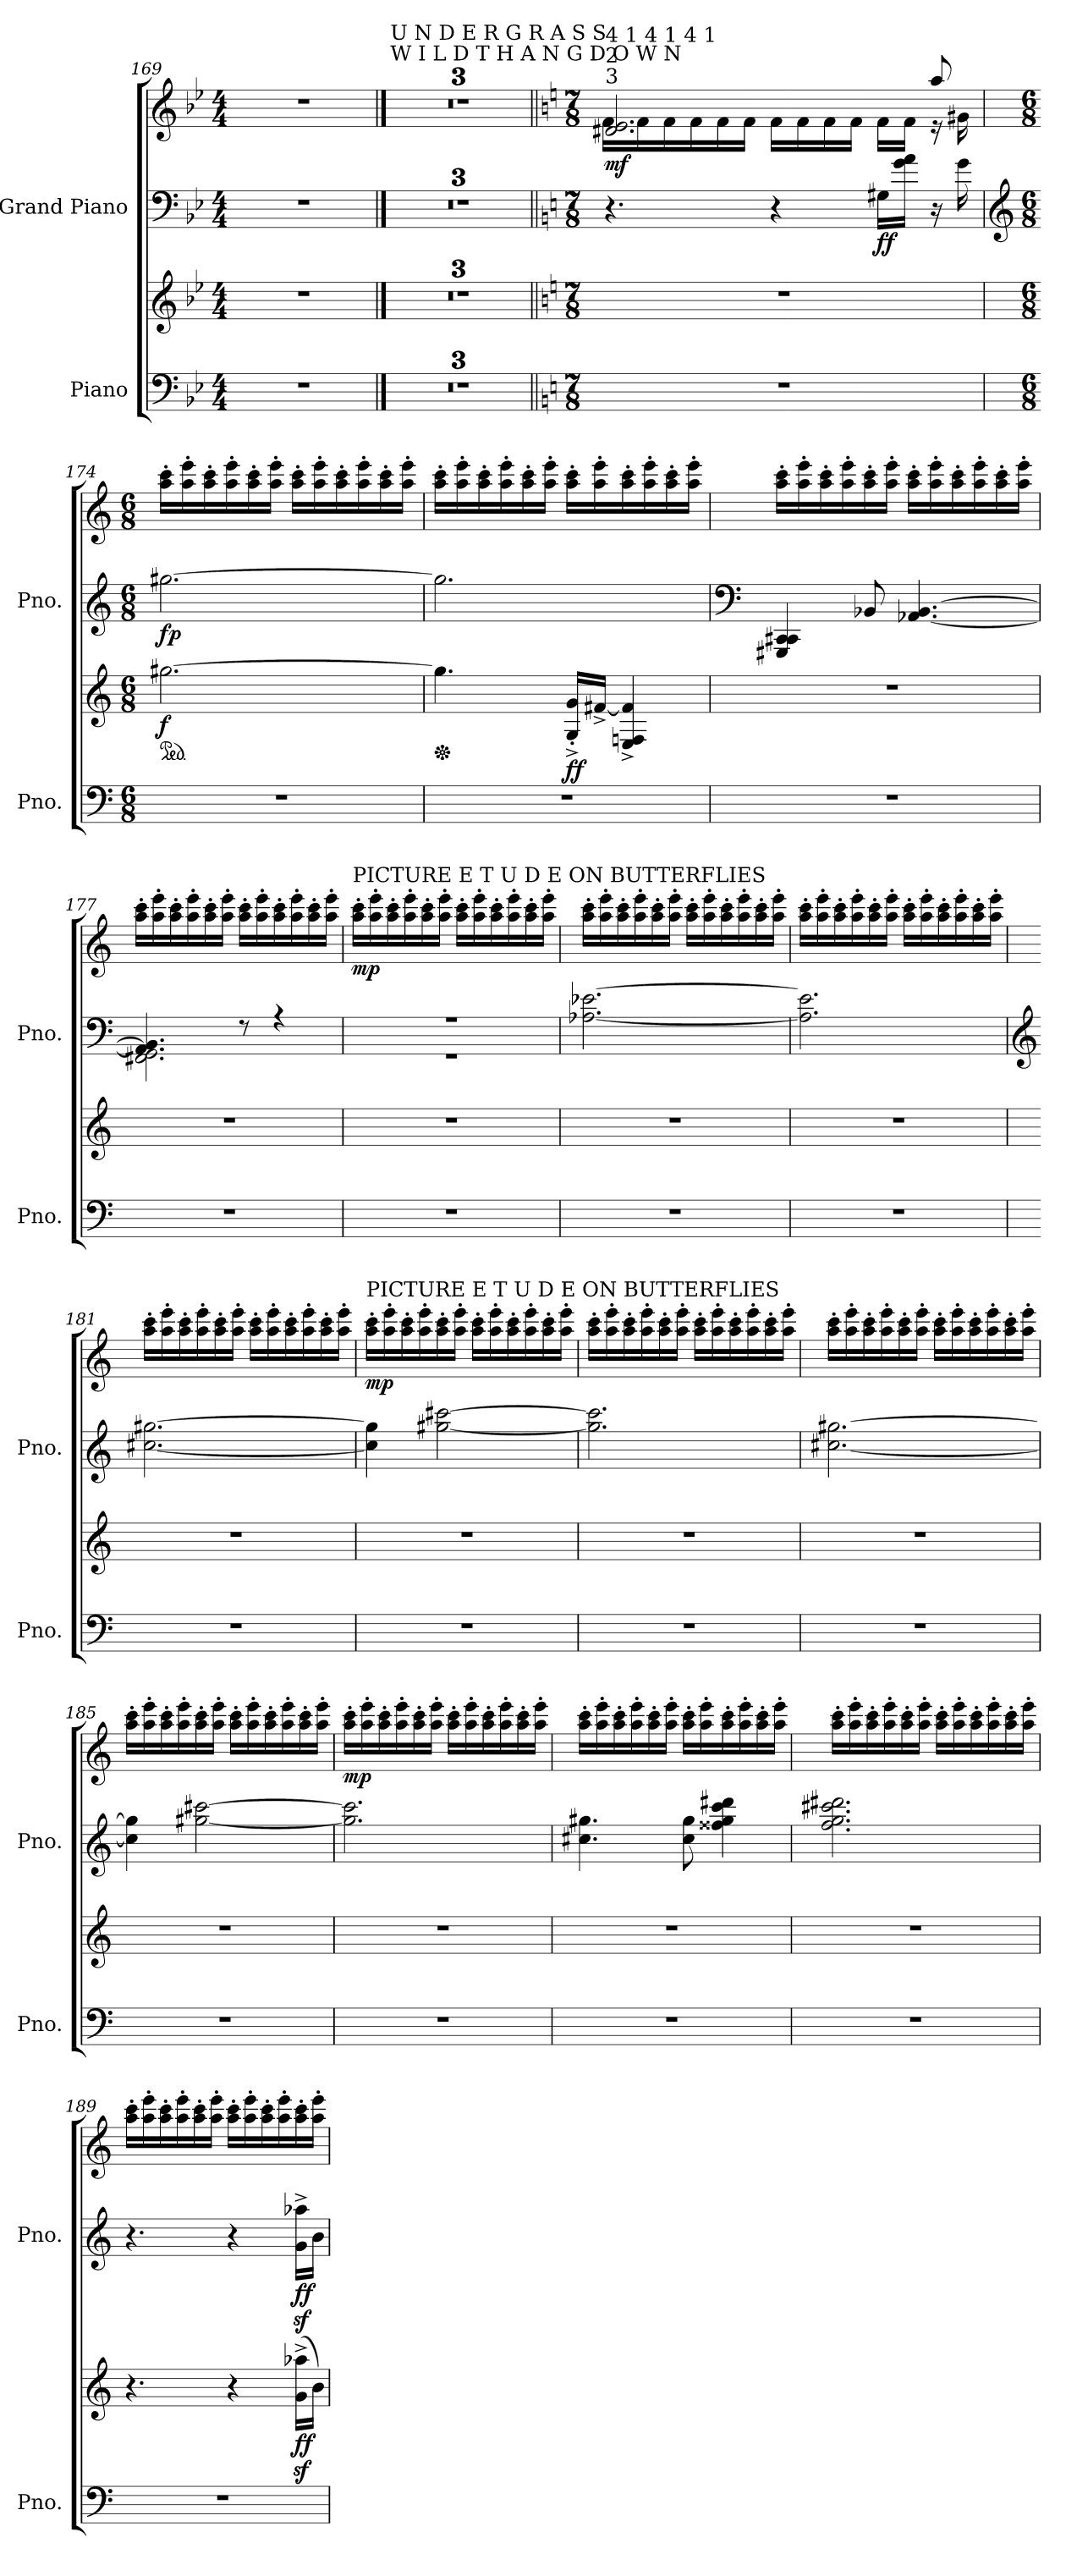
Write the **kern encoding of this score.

**kern	**kern	**dynam	**kern	**kern	**dynam
*part2	*part2	*part2	*part1	*part1	*part1
*staff4	*staff3	*staff3/4	*staff2	*staff1	*staff1/2
*I"Piano	*	*	*I"Grand Piano	*	*
*I'Pno.	*	*	*I'Pno.	*	*
*clefF4	*clefG2	*	*clefF4	*clefG2	*
*k[b-e-]	*k[b-e-]	*	*k[b-e-]	*k[b-e-]	*
*M4/4	*M4/4	*	*M4/4	*M4/4	*
=169	=169	=169	=169	=169	=169
1r	1r	.	1r	1r	.
==170	==170	==170	==170	==170	==170
!	!	!	!	!LO:TX:a:t=W I L D  T H A N G  D O W N	!
!	!	!	!	!LO:TX:a:t=U N D E R  G R A S S	!
1r	1r	.	1r	1r	.
=171	=171	=171	=171	=171	=171
1r	1r	.	1r	1r	.
=172	=172	=172	=172	=172	=172
1r	1r	.	1r	1r	.
!!LO:LB:g=z
=173||	=173||	=173||	=173||	=173||	=173||
*k[]	*k[]	*	*k[]	*k[]	*
*M7/8	*M7/8	*	*M7/8	*M7/8	*
*	*	*	*	*^	*
!	!	!	!	!LO:TX:a:t=3	!	!
!	!	!	!	!LO:TX:a:t=2	!	!
!	!	!	!	!LO:TX:a:t=4 1         4    1   4    1	!	!
!	!	!	!	!	!	!LO:DY:b
2..r	2..r	.	4.r	2.d#X/ 2.e/	16f\LL	mf
.	.	.	.	.	16f\	.
.	.	.	.	.	16f\	.
.	.	.	.	.	16f\	.
.	.	.	.	.	16f\	.
.	.	.	.	.	16f\JJ	.
.	.	.	4r	.	16f\LL	.
.	.	.	.	.	16f\	.
.	.	.	.	.	16f\	.
.	.	.	.	.	16f\JJ	.
!	!	!	!	!	!	!LO:DY:b=2
.	.	.	16G#X\LL	.	16f\LL	ff
.	.	.	16g\ 16a\JJ	.	16f\JJ	.
.	.	.	16r	8aa/	16r	.
.	.	.	16g\	.	16g#X\	.
*	*	*	*	*v	*v	*
=174	=174	=174	=174	=174	=174
*	*	*	*clefG2	*	*
*M6/8	*M6/8	*	*M6/8	*M6/8	*
*	*ped	*	*	*	*
*	*	*	*	*MM150	*
*	*	*	*	*^	*
!	!	!	!	!LO:TX:a:t=PICTURE  E T U D E   ON  BUTTERFLIES	!	!
!	!	!	!	!LO:TX:a:t=only  a   sketch  to   wet   my  imaginative    C  R  E  A  T  I  V  E     J  U  I  C  E   S	!	!
!	!	!LO:DY:b	!	!	!	!LO:DY:b=2
!	!	!	!	!	!	!LO:DY:n=1:b
*	*	*	*	*v	*v	*
2.r	[2.gg#X\	f	[2.gg#X\	16aa\' 16ccc\'LL	f p
.	.	.	.	16aa\' 16eee\'	.
.	.	.	.	16aa\' 16ccc\'	.
.	.	.	.	16aa\' 16eee\'	.
.	.	.	.	16aa\' 16ccc\'	.
.	.	.	.	16aa\' 16eee\'JJ	.
.	.	.	.	16aa\' 16ccc\'LL	.
.	.	.	.	16aa\' 16eee\'	.
.	.	.	.	16aa\' 16ccc\'	.
.	.	.	.	16aa\' 16eee\'	.
.	.	.	.	16aa\' 16ccc\'	.
.	.	.	.	16aa\' 16eee\'JJ	.
!!LO:PB:g=z
=175	=175	=175	=175	=175	=175
*	*Xped	*	*	*	*
2.r	4.gg#\]	.	2.gg#\]	16aa\' 16ccc\'LL	.
.	.	.	.	16aa\' 16eee\'	.
.	.	.	.	16aa\' 16ccc\'	.
.	.	.	.	16aa\' 16eee\'	.
.	.	.	.	16aa\' 16ccc\'	.
.	.	.	.	16aa\' 16eee\'JJ	.
!	!	!LO:DY:b	!	!	!
.	16G/'^ 16g/'^LL	ff	.	16aa\' 16ccc\'LL	.
.	[16f#X^/JJ	.	.	16aa\' 16eee\'	.
.	4E/^ 4Fn/^ 4f#/]^	.	.	16aa\' 16ccc\'	.
.	.	.	.	16aa\' 16eee\'	.
.	.	.	.	16aa\' 16ccc\'	.
.	.	.	.	16aa\' 16eee\'JJ	.
=176	=176	=176	=176	=176	=176
*	*	*	*clefF4	*	*
2.r	2.r	.	4GGG#X/ 4CC/ 4CC#X/	16aa\' 16ccc\'LL	.
.	.	.	.	16aa\' 16eee\'	.
.	.	.	.	16aa\' 16ccc\'	.
.	.	.	.	16aa\' 16eee\'	.
.	.	.	8BB-X/	16aa\' 16ccc\'	.
.	.	.	.	16aa\' 16eee\'JJ	.
.	.	.	[4.AA-X/ [4.BB-/	16aa\' 16ccc\'LL	.
.	.	.	.	16aa\' 16eee\'	.
.	.	.	.	16aa\' 16ccc\'	.
.	.	.	.	16aa\' 16eee\'	.
.	.	.	.	16aa\' 16ccc\'	.
.	.	.	.	16aa\' 16eee\'JJ	.
!!LO:LB:g=z
=177	=177	=177	=177	=177	=177
*	*	*	*^	*	*
2.r	2.r	.	4.AA-/] 4.BB-/]	2.FF#X\ 2.GG\	16aa\' 16ccc\'LL	.
.	.	.	.	.	16aa\' 16eee\'	.
.	.	.	.	.	16aa\' 16ccc\'	.
.	.	.	.	.	16aa\' 16eee\'	.
.	.	.	.	.	16aa\' 16ccc\'	.
.	.	.	.	.	16aa\' 16eee\'JJ	.
.	.	.	8r	.	16aa\' 16ccc\'LL	.
.	.	.	.	.	16aa\' 16eee\'	.
.	.	.	4r	.	16aa\' 16ccc\'	.
.	.	.	.	.	16aa\' 16eee\'	.
.	.	.	.	.	16aa\' 16ccc\'	.
.	.	.	.	.	16aa\' 16eee\'JJ	.
=178	=178	=178	=178	=178	=178	=178
!	!	!	!	!	!LO:TX:a:t=PICTURE  E T U D E ON  BUTTERFLIES	!
!	!	!	!	!	!	!LO:DY:b
2.r	2.r	.	2.r	2.r	16aa\' 16ccc\'LL	mp
.	.	.	.	.	16aa\' 16eee\'	.
.	.	.	.	.	16aa\' 16ccc\'	.
.	.	.	.	.	16aa\' 16eee\'	.
.	.	.	.	.	16aa\' 16ccc\'	.
.	.	.	.	.	16aa\' 16eee\'JJ	.
.	.	.	.	.	16aa\' 16ccc\'LL	.
.	.	.	.	.	16aa\' 16eee\'	.
.	.	.	.	.	16aa\' 16ccc\'	.
.	.	.	.	.	16aa\' 16eee\'	.
.	.	.	.	.	16aa\' 16ccc\'	.
.	.	.	.	.	16aa\' 16eee\'JJ	.
*	*	*	*v	*v	*	*
!!LO:LB:g=z
=179	=179	=179	=179	=179	=179
2.r	2.r	.	[2.A-X\ [2.e-X\	16aa\' 16ccc\'LL	.
.	.	.	.	16aa\' 16eee\'	.
.	.	.	.	16aa\' 16ccc\'	.
.	.	.	.	16aa\' 16eee\'	.
.	.	.	.	16aa\' 16ccc\'	.
.	.	.	.	16aa\' 16eee\'JJ	.
.	.	.	.	16aa\' 16ccc\'LL	.
.	.	.	.	16aa\' 16eee\'	.
.	.	.	.	16aa\' 16ccc\'	.
.	.	.	.	16aa\' 16eee\'	.
.	.	.	.	16aa\' 16ccc\'	.
.	.	.	.	16aa\' 16eee\'JJ	.
=180	=180	=180	=180	=180	=180
2.r	2.r	.	2.A-\] 2.e-\]	16aa\' 16ccc\'LL	.
.	.	.	.	16aa\' 16eee\'	.
.	.	.	.	16aa\' 16ccc\'	.
.	.	.	.	16aa\' 16eee\'	.
.	.	.	.	16aa\' 16ccc\'	.
.	.	.	.	16aa\' 16eee\'JJ	.
.	.	.	.	16aa\' 16ccc\'LL	.
.	.	.	.	16aa\' 16eee\'	.
.	.	.	.	16aa\' 16ccc\'	.
.	.	.	.	16aa\' 16eee\'	.
.	.	.	.	16aa\' 16ccc\'	.
.	.	.	.	16aa\' 16eee\'JJ	.
!!LO:LB:g=z
=181	=181	=181	=181	=181	=181
*	*	*	*clefG2	*	*
2.r	2.r	.	[2.cc#X\ [2.gg#X\	16aa\' 16ccc\'LL	.
.	.	.	.	16aa\' 16eee\'	.
.	.	.	.	16aa\' 16ccc\'	.
.	.	.	.	16aa\' 16eee\'	.
.	.	.	.	16aa\' 16ccc\'	.
.	.	.	.	16aa\' 16eee\'JJ	.
.	.	.	.	16aa\' 16ccc\'LL	.
.	.	.	.	16aa\' 16eee\'	.
.	.	.	.	16aa\' 16ccc\'	.
.	.	.	.	16aa\' 16eee\'	.
.	.	.	.	16aa\' 16ccc\'	.
.	.	.	.	16aa\' 16eee\'JJ	.
=182	=182	=182	=182	=182	=182
!	!	!	!	!LO:TX:a:t=PICTURE  E T U D E ON  BUTTERFLIES	!
!	!	!	!	!	!LO:DY:b
2.r	2.r	.	4cc#\] 4gg#\]	16aa\' 16ccc\'LL	mp
.	.	.	.	16aa\' 16eee\'	.
.	.	.	.	16aa\' 16ccc\'	.
.	.	.	.	16aa\' 16eee\'	.
.	.	.	[2gg#X\ [2ccc#X\	16aa\' 16ccc\'	.
.	.	.	.	16aa\' 16eee\'JJ	.
.	.	.	.	16aa\' 16ccc\'LL	.
.	.	.	.	16aa\' 16eee\'	.
.	.	.	.	16aa\' 16ccc\'	.
.	.	.	.	16aa\' 16eee\'	.
.	.	.	.	16aa\' 16ccc\'	.
.	.	.	.	16aa\' 16eee\'JJ	.
!!LO:LB:g=z
=183	=183	=183	=183	=183	=183
2.r	2.r	.	2.gg#\] 2.ccc#\]	16aa\' 16ccc\'LL	.
.	.	.	.	16aa\' 16eee\'	.
.	.	.	.	16aa\' 16ccc\'	.
.	.	.	.	16aa\' 16eee\'	.
.	.	.	.	16aa\' 16ccc\'	.
.	.	.	.	16aa\' 16eee\'JJ	.
.	.	.	.	16aa\' 16ccc\'LL	.
.	.	.	.	16aa\' 16eee\'	.
.	.	.	.	16aa\' 16ccc\'	.
.	.	.	.	16aa\' 16eee\'	.
.	.	.	.	16aa\' 16ccc\'	.
.	.	.	.	16aa\' 16eee\'JJ	.
=184	=184	=184	=184	=184	=184
2.r	2.r	.	[2.cc#X\ [2.gg#X\	16aa\' 16ccc\'LL	.
.	.	.	.	16aa\' 16eee\'	.
.	.	.	.	16aa\' 16ccc\'	.
.	.	.	.	16aa\' 16eee\'	.
.	.	.	.	16aa\' 16ccc\'	.
.	.	.	.	16aa\' 16eee\'JJ	.
.	.	.	.	16aa\' 16ccc\'LL	.
.	.	.	.	16aa\' 16eee\'	.
.	.	.	.	16aa\' 16ccc\'	.
.	.	.	.	16aa\' 16eee\'	.
.	.	.	.	16aa\' 16ccc\'	.
.	.	.	.	16aa\' 16eee\'JJ	.
!!LO:PB:g=z
=185	=185	=185	=185	=185	=185
2.r	2.r	.	4cc#\] 4gg#\]	16aa\' 16ccc\'LL	.
.	.	.	.	16aa\' 16eee\'	.
.	.	.	.	16aa\' 16ccc\'	.
.	.	.	.	16aa\' 16eee\'	.
.	.	.	[2gg#X\ [2ccc#X\	16aa\' 16ccc\'	.
.	.	.	.	16aa\' 16eee\'JJ	.
.	.	.	.	16aa\' 16ccc\'LL	.
.	.	.	.	16aa\' 16eee\'	.
.	.	.	.	16aa\' 16ccc\'	.
.	.	.	.	16aa\' 16eee\'	.
.	.	.	.	16aa\' 16ccc\'	.
.	.	.	.	16aa\' 16eee\'JJ	.
=186	=186	=186	=186	=186	=186
!	!	!	!	!	!LO:DY:b
2.r	2.r	.	2.gg#\] 2.ccc#\]	16aa\' 16ccc\'LL	mp
.	.	.	.	16aa\' 16eee\'	.
.	.	.	.	16aa\' 16ccc\'	.
.	.	.	.	16aa\' 16eee\'	.
.	.	.	.	16aa\' 16ccc\'	.
.	.	.	.	16aa\' 16eee\'JJ	.
.	.	.	.	16aa\' 16ccc\'LL	.
.	.	.	.	16aa\' 16eee\'	.
.	.	.	.	16aa\' 16ccc\'	.
.	.	.	.	16aa\' 16eee\'	.
.	.	.	.	16aa\' 16ccc\'	.
.	.	.	.	16aa\' 16eee\'JJ	.
!!LO:LB:g=z
=187	=187	=187	=187	=187	=187
2.r	2.r	.	4.cc#X\ 4.gg#X\	16aa\' 16ccc\'LL	.
.	.	.	.	16aa\' 16eee\'	.
.	.	.	.	16aa\' 16ccc\'	.
.	.	.	.	16aa\' 16eee\'	.
.	.	.	.	16aa\' 16ccc\'	.
.	.	.	.	16aa\' 16eee\'JJ	.
.	.	.	8cc#\ 8gg#\	16aa\' 16ccc\'LL	.
.	.	.	.	16aa\' 16eee\'	.
.	.	.	4ff##X\ 4gg#\ 4ccc\ 4ddd#X\	16aa\' 16ccc\'	.
.	.	.	.	16aa\' 16eee\'	.
.	.	.	.	16aa\' 16ccc\'	.
.	.	.	.	16aa\' 16eee\'JJ	.
=188	=188	=188	=188	=188	=188
2.r	2.r	.	2.ff\ 2.gg\ 2.ccc#X\ 2.ddd#X\	16aa\' 16ccc\'LL	.
.	.	.	.	16aa\' 16eee\'	.
.	.	.	.	16aa\' 16ccc\'	.
.	.	.	.	16aa\' 16eee\'	.
.	.	.	.	16aa\' 16ccc\'	.
.	.	.	.	16aa\' 16eee\'JJ	.
.	.	.	.	16aa\' 16ccc\'LL	.
.	.	.	.	16aa\' 16eee\'	.
.	.	.	.	16aa\' 16ccc\'	.
.	.	.	.	16aa\' 16eee\'	.
.	.	.	.	16aa\' 16ccc\'	.
.	.	.	.	16aa\' 16eee\'JJ	.
!!LO:LB:g=z
=189	=189	=189	=189	=189	=189
2.r	4.r	.	4.r	16aa\' 16ccc\'LL	.
.	.	.	.	16aa\' 16eee\'	.
.	.	.	.	16aa\' 16ccc\'	.
.	.	.	.	16aa\' 16eee\'	.
.	.	.	.	16aa\' 16ccc\'	.
.	.	.	.	16aa\' 16eee\'JJ	.
.	4r	.	4r	16aa\' 16ccc\'LL	.
.	.	.	.	16aa\' 16eee\'	.
.	.	.	.	16aa\' 16ccc\'	.
.	.	.	.	16aa\' 16eee\'	.
!	!	!LO:DY:b	!	!	!LO:DY:b=2
.	(16g\z<^ 16aa-X\z<^LL	ff	16g\z<^ 16aa-X\z<^LL	16aa\' 16ccc\'	ff
.	16b\JJ)	.	16b\JJ	16aa\' 16eee\'JJ	.
=	=	=	=	=	=
*-	*-	*-	*-	*-	*-
